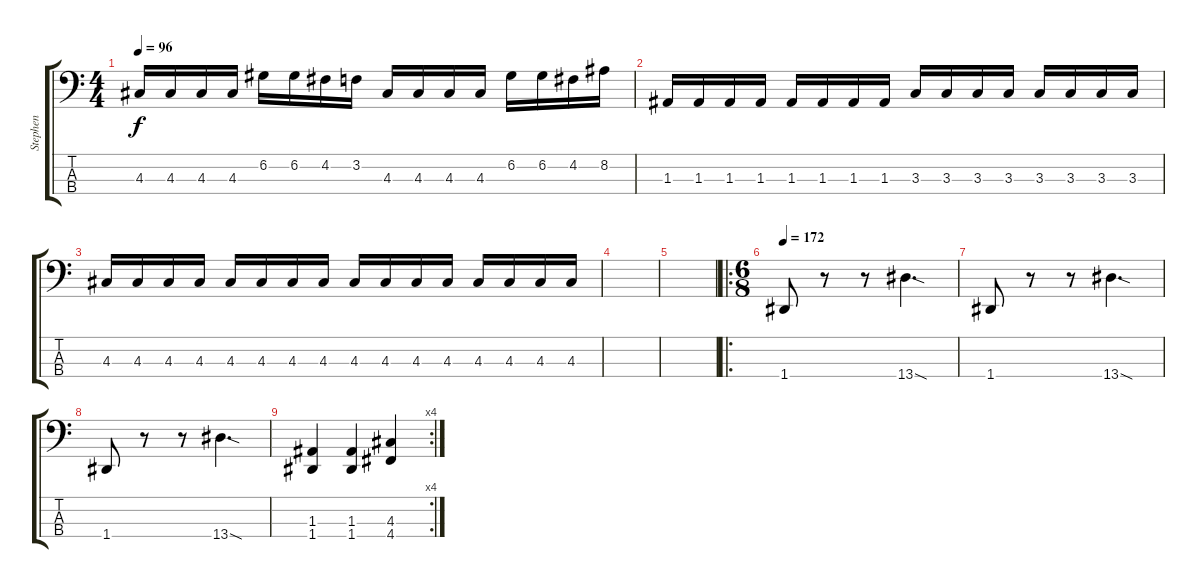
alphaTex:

\track ("Stephen" "Stephen") {instrument electricbasspick}
\staff {score tabs}
\tuning (G2 D2 A1 D1) {hide}
\ts (4 4)
\tempo 96
\clef f4
\ks c
4.3.16{dy f} 4.3.16 4.3.16 4.3.16 6.2.16 6.2.16 4.2.16 3.2.16 4.3.16 4.3.16 4.3.16 4.3.16 6.2.16 6.2.16 4.2.16 8.2.16 |
1.3.16 1.3.16 1.3.16 1.3.16 1.3.16 1.3.16 1.3.16 1.3.16 3.3.16 3.3.16 3.3.16 3.3.16 3.3.16 3.3.16 3.3.16 3.3.16 |
4.3.16 4.3.16 4.3.16 4.3.16 4.3.16 4.3.16 4.3.16 4.3.16 4.3.16 4.3.16 4.3.16 4.3.16 4.3.16 4.3.16 4.3.16 4.3.16 |
|
|
\ro
\ts (6 8)
\tempo 172
1.4.8 r.8 r.8 13.4{sod}.4{d} |
1.4.8 r.8 r.8 13.4{sod}.4{d} |
1.4.8 r.8 r.8 13.4{sod}.4{d} |
\rc 4
(1.3 1.4).4 (1.3 1.4).4 (4.3 4.4).4
